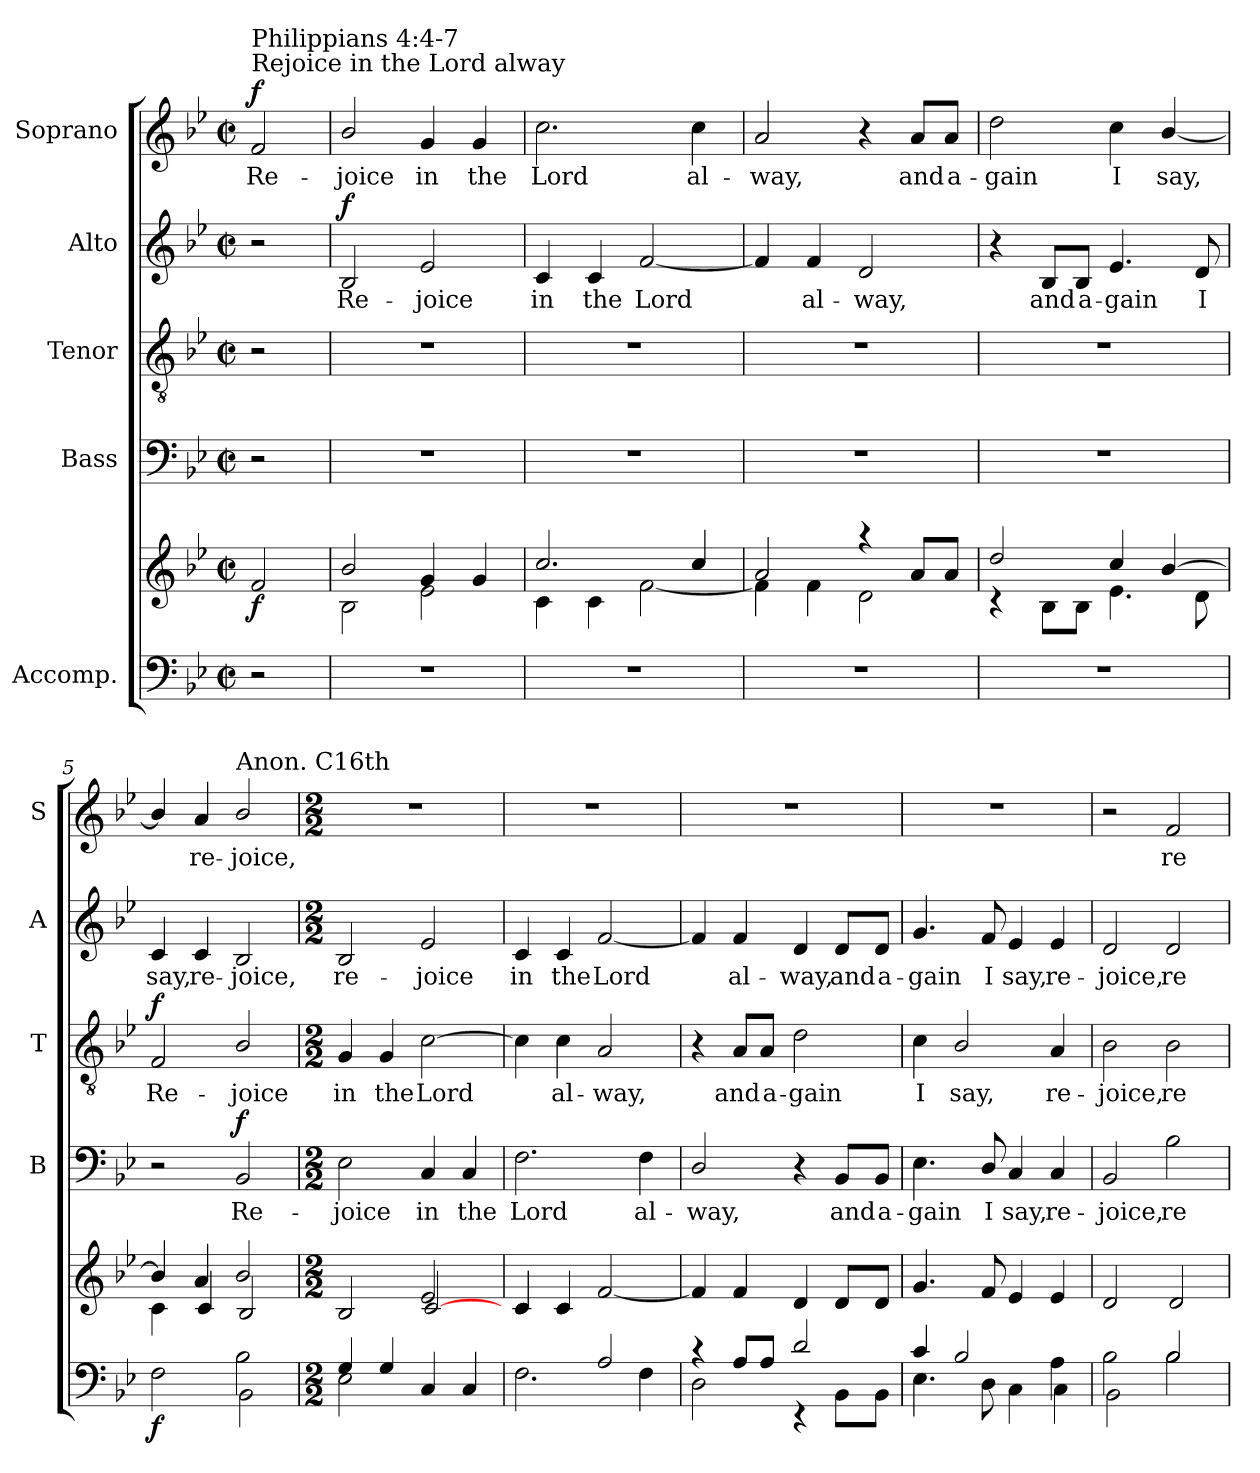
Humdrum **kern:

**kern	**kern	**dynam	**kern	**text	**dynam	**kern	**text	**dynam	**kern	**text	**dynam	**kern	**text	**dynam
*part5	*part5	*part5	*part4	*part4	*part4	*part3	*part3	*part3	*part2	*part2	*part2	*part1	*part1	*part1
*staff6	*staff5	*staff5/6	*staff4	*staff4	*staff4	*staff3	*staff3	*staff3	*staff2	*staff2	*staff2	*staff1	*staff1	*staff1
*I"Accomp.	*	*	*I"Bass	*	*	*I"Tenor	*	*	*I"Alto	*	*	*I"Soprano	*	*
*	*	*	*I'B	*	*	*I'T	*	*	*I'A	*	*	*I'S	*	*
*clefF4	*clefG2	*	*clefF4	*	*	*clefGv2	*	*	*clefG2	*	*	*clefG2	*	*
*k[b-e-]	*k[b-e-]	*	*k[b-e-]	*	*	*k[b-e-]	*	*	*k[b-e-]	*	*	*k[b-e-]	*	*
*B-:	*B-:	*	*B-:	*	*	*B-:	*	*	*B-:	*	*	*B-:	*	*
*M2/2	*M2/2	*	*M2/2	*	*	*M2/2	*	*	*M2/2	*	*	*M2/2	*	*
*met(c|)	*met(c|)	*	*met(c|)	*	*	*met(c|)	*	*	*met(c|)	*	*	*met(c|)	*	*
=	=	=	=	=	=	=	=	=	=	=	=	=	=	=
*^	*^	*	*	*	*	*	*	*	*	*	*	*	*	*
!	!	!	!	!	!	!	!	!	!	!	!	!	!	!LO:TX:a:t=Rejoice in the Lord alway	!	!
!	!	!	!	!	!	!	!	!	!	!	!	!	!	!LO:TX:a:t=Philippians 4&colon;4-7	!	!
!	!	!	!	!LO:DY:b	!	!	!	!	!	!	!	!	!	!	!LO:LY:b	!LO:DY:b
2r	2ryy	2f/	2ryy	f	2r	.	.	2r	.	.	2r	.	.	2f/	Re-	f
=1	=1	=1	=1	=1	=1	=1	=1	=1	=1	=1	=1	=1	=1	=1	=1	=1
!	!	!	!	!	!	!	!	!	!	!	!	!LO:LY:b	!LO:DY:b	!	!LO:LY:b	!
*v	*v	*	*	*	*	*	*	*	*	*	*	*	*	*	*	*
1r	2b-/	2B-\	.	1r	.	.	1r	.	.	2B-/	Re-	f	2b-/	-joice	.
!	!	!	!	!	!	!	!	!	!	!	!LO:LY:b	!	!	!LO:LY:b	!
.	4g/	2e-\	.	.	.	.	.	.	.	2e-/	-joice	.	4g/	in	.
!	!	!	!	!	!	!	!	!	!	!	!	!	!	!LO:LY:b	!
.	4g/	.	.	.	.	.	.	.	.	.	.	.	4g/	the	.
=2	=2	=2	=2	=2	=2	=2	=2	=2	=2	=2	=2	=2	=2	=2	=2
!	!	!	!	!	!	!	!	!	!	!	!LO:LY:b	!	!	!LO:LY:b	!
1r	2.cc/	4c\	.	1r	.	.	1r	.	.	4c/	in	.	2.cc\	Lord	.
!	!	!	!	!	!	!	!	!	!	!	!LO:LY:b	!	!	!	!
.	.	4c\	.	.	.	.	.	.	.	4c/	the	.	.	.	.
!	!	!	!	!	!	!	!	!	!	!	!LO:LY:b	!	!	!	!
.	.	[<2f\	.	.	.	.	.	.	.	[2f/	Lord	.	.	.	.
!	!	!	!	!	!	!	!	!	!	!	!	!	!	!LO:LY:b	!
.	4cc/	.	.	.	.	.	.	.	.	.	.	.	4cc\	al-	.
=3	=3	=3	=3	=3	=3	=3	=3	=3	=3	=3	=3	=3	=3	=3	=3
!	!	!	!	!	!	!	!	!	!	!	!	!	!	!LO:LY:b	!
1r	2a/	4f\]	.	1r	.	.	1r	.	.	4f/]	.	.	2a/	-way,	.
!	!	!	!	!	!	!	!	!	!	!	!LO:LY:b	!	!	!	!
.	.	4f\	.	.	.	.	.	.	.	4f/	al-	.	.	.	.
!	!	!	!	!	!	!	!	!	!	!	!LO:LY:b	!	!	!	!
.	4raa	2d\	.	.	.	.	.	.	.	2d/	-way,	.	4r	.	.
!	!	!	!	!	!	!	!	!	!	!	!	!	!	!LO:LY:b	!
.	8a/L	.	.	.	.	.	.	.	.	.	.	.	8a/L	and	.
!	!	!	!	!	!	!	!	!	!	!	!	!	!	!LO:LY:b	!
.	8a/J	.	.	.	.	.	.	.	.	.	.	.	8a/J	a-	.
=4	=4	=4	=4	=4	=4	=4	=4	=4	=4	=4	=4	=4	=4	=4	=4
!	!	!	!	!	!	!	!	!	!	!	!	!	!	!LO:LY:b	!
1r	2dd/	4rc	.	1r	.	.	1r	.	.	4r	.	.	2dd\	-gain	.
!	!	!	!	!	!	!	!	!	!	!	!LO:LY:b	!	!	!	!
.	.	8B-\L	.	.	.	.	.	.	.	8B-/L	and	.	.	.	.
!	!	!	!	!	!	!	!	!	!	!	!LO:LY:b	!	!	!	!
.	.	8B-\J	.	.	.	.	.	.	.	8B-/J	a-	.	.	.	.
!	!	!	!	!	!	!	!	!	!	!	!LO:LY:b	!	!	!LO:LY:b	!
.	4cc/	4.e-\	.	.	.	.	.	.	.	4.e-/	-gain	.	4cc\	I	.
!	!	!	!	!	!	!	!	!	!	!	!	!	!	!LO:LY:b	!
.	[>4b-/	.	.	.	.	.	.	.	.	.	.	.	[4b-/	say,	.
!	!	!	!	!	!	!	!	!	!	!	!LO:LY:b	!	!	!	!
.	.	8d\	.	.	.	.	.	.	.	8d/	I	.	.	.	.
=5	=5	=5	=5	=5	=5	=5	=5	=5	=5	=5	=5	=5	=5	=5	=5
*^	*	*	*	*	*	*	*	*	*	*	*	*	*	*	*
!	!	!	!	!LO:DY:b=2	!	!	!	!	!LO:LY:b	!LO:DY:b	!	!LO:LY:b	!	!	!	!
2F\	2ryy	4b-/]	4c\	f	2r	.	.	2F/	Re-	f	4c/	say,	.	4b-/]	.	.
!	!	!	!	!	!	!	!	!	!	!	!	!LO:LY:b	!	!	!LO:LY:b	!
.	.	4a/	4c/	.	.	.	.	.	.	.	4c/	re-	.	4a/	re-	.
!	!	!	!	!	!	!	!	!	!	!	!	!	!	!LO:TX:a:t=Anon. C16th	!	!
!	!	!	!	!	!	!LO:LY:b	!LO:DY:b	!	!LO:LY:b	!	!	!LO:LY:b	!	!	!LO:LY:b	!
2B-\	2BB-\	2b-/	2B-/	.	2BB-/	Re-	f	2B-/	-joice	.	2B-/	-joice,	.	2b-/	-joice,	.
*	*	*v	*v	*	*	*	*	*	*	*	*	*	*	*	*	*
!!LO:LB:g=z
=6	=6	=6	=6	=6	=6	=6	=6	=6	=6	=6	=6	=6	=6	=6	=6
*M2/2	*	*M2/2	*	*M2/2	*	*	*M2/2	*	*	*M2/2	*	*	*M2/2	*	*
*	*	*^	*	*	*	*	*	*	*	*	*	*	*	*	*
*	*	*	*^	*	*	*	*	*	*	*	*	*	*	*	*	*
!	!	!	!	!	!	!	!LO:LY:b	!	!	!LO:LY:b	!	!	!LO:LY:b	!	!	!	!
4G/	2E-\	1ryy	2B-/	2ryy	.	2E-\	-joice	.	4G/	in	.	2B-/	re-	.	1r	.	.
!	!	!	!	!	!	!	!	!	!	!LO:LY:b	!	!	!	!	!	!	!
4G/	.	.	.	.	.	.	.	.	4G/	the	.	.	.	.	.	.	.
!	!	!	!	!	!	!	!LO:LY:b	!	!	!LO:LY:b	!	!	!LO:LY:b	!	!	!	!
2ryy	4C/	.	2e-/	[>2c/	.	4C/	in	.	[2c\	Lord	.	2e-/	-joice	.	.	.	.
!	!	!	!	!	!	!	!LO:LY:b	!	!	!	!	!	!	!	!	!	!
.	4C/	.	.	.	.	4C/	the	.	.	.	.	.	.	.	.	.	.
=7	=7	=7	=7	=7	=7	=7	=7	=7	=7	=7	=7	=7	=7	=7	=7	=7	=7
!	!	!	!	!	!	!	!LO:LY:b	!	!	!	!	!	!LO:LY:b	!	!	!	!
2ryy	2.F\	1ryy	4c/	4c/	.	2.F\	Lord	.	4c\]	.	.	4c/	in	.	1r	.	.
!	!	!	!	!	!	!	!	!	!	!LO:LY:b	!	!	!LO:LY:b	!	!	!	!
.	.	.	4c/	4c/	.	.	.	.	4c\	al-	.	4c/	the	.	.	.	.
!	!	!	!	!	!	!	!	!	!	!LO:LY:b	!	!	!LO:LY:b	!	!	!	!
2A/	.	.	[>2f/	2ryy	.	.	.	.	2A/	-way,	.	[2f/	Lord	.	.	.	.
!	!	!	!	!	!	!	!LO:LY:b	!	!	!	!	!	!	!	!	!	!
.	4F\	.	.	.	.	4F\	al-	.	.	.	.	.	.	.	.	.	.
*	*	*	*v	*v	*	*	*	*	*	*	*	*	*	*	*	*	*
=8	=8	=8	=8	=8	=8	=8	=8	=8	=8	=8	=8	=8	=8	=8	=8	=8
!	!	!	!	!	!	!LO:LY:b	!	!	!	!	!	!	!	!	!	!
4rc	2D\	1ryy	4f/]	.	2D/	-way,	.	4r	.	.	4f/]	.	.	1r	.	.
!	!	!	!	!	!	!	!	!	!LO:LY:b	!	!	!LO:LY:b	!	!	!	!
8A/L	.	.	4f/	.	.	.	.	8A/L	and	.	4f/	al-	.	.	.	.
!	!	!	!	!	!	!	!	!	!LO:LY:b	!	!	!	!	!	!	!
8A/J	.	.	.	.	.	.	.	8A/J	a-	.	.	.	.	.	.	.
!	!	!	!	!	!	!	!	!	!LO:LY:b	!	!	!LO:LY:b	!	!	!	!
2d/	4rEE	.	4d/	.	4r	.	.	2d\	-gain	.	4d/	-way,	.	.	.	.
!	!	!	!	!	!	!LO:LY:b	!	!	!	!	!	!LO:LY:b	!	!	!	!
.	8BB-\L	.	8d/L	.	8BB-/L	and	.	.	.	.	8d/L	and	.	.	.	.
!	!	!	!	!	!	!LO:LY:b	!	!	!	!	!	!LO:LY:b	!	!	!	!
.	8BB-\J	.	8d/J	.	8BB-/J	a-	.	.	.	.	8d/J	a-	.	.	.	.
=9	=9	=9	=9	=9	=9	=9	=9	=9	=9	=9	=9	=9	=9	=9	=9	=9
!	!	!	!	!	!	!LO:LY:b	!	!	!LO:LY:b	!	!	!LO:LY:b	!	!	!	!
4c/	4.E-\	1ryy	4.g/	.	4.E-\	-gain	.	4c\	I	.	4.g/	-gain	.	1r	.	.
!	!	!	!	!	!	!	!	!	!LO:LY:b	!	!	!	!	!	!	!
2B-/	.	.	.	.	.	.	.	2B-/	say,	.	.	.	.	.	.	.
!	!	!	!	!	!	!LO:LY:b	!	!	!	!	!	!LO:LY:b	!	!	!	!
.	8D\	.	8f/	.	8D/	I	.	.	.	.	8f/	I	.	.	.	.
!	!	!	!	!	!	!LO:LY:b	!	!	!	!	!	!LO:LY:b	!	!	!	!
.	4C\	.	4e-/	.	4C/	say,	.	.	.	.	4e-/	say,	.	.	.	.
!	!	!	!	!	!	!LO:LY:b	!	!	!LO:LY:b	!	!	!LO:LY:b	!	!	!	!
4A\	4C\	.	4e-/	.	4C/	re-	.	4A/	re-	.	4e-/	re-	.	.	.	.
=10	=10	=10	=10	=10	=10	=10	=10	=10	=10	=10	=10	=10	=10	=10	=10	=10
!	!	!	!	!	!	!LO:LY:b	!	!	!LO:LY:b	!	!	!LO:LY:b	!	!	!	!
2B-\	2BB-\	2ryy	2d/	.	2BB-/	-joice,	.	2B-\	-joice,	.	2d/	-joice,	.	2r	.	.
!	!	!	!	!	!	!LO:LY:b	!	!	!LO:LY:b	!	!	!LO:LY:b	!	!	!LO:LY:b	!
2B-/	2B-\	2f/yy	2d/	.	2B-\	re-	.	2B-\	re-	.	2d/	re-	.	2f/	re-	.
*v	*v	*	*	*	*	*	*	*	*	*	*	*	*	*	*	*
*	*v	*v	*	*	*	*	*	*	*	*	*	*	*	*	*
=	=	=	=	=	=	=	=	=	=	=	=	=	=	=
*-	*-	*-	*-	*-	*-	*-	*-	*-	*-	*-	*-	*-	*-	*-
